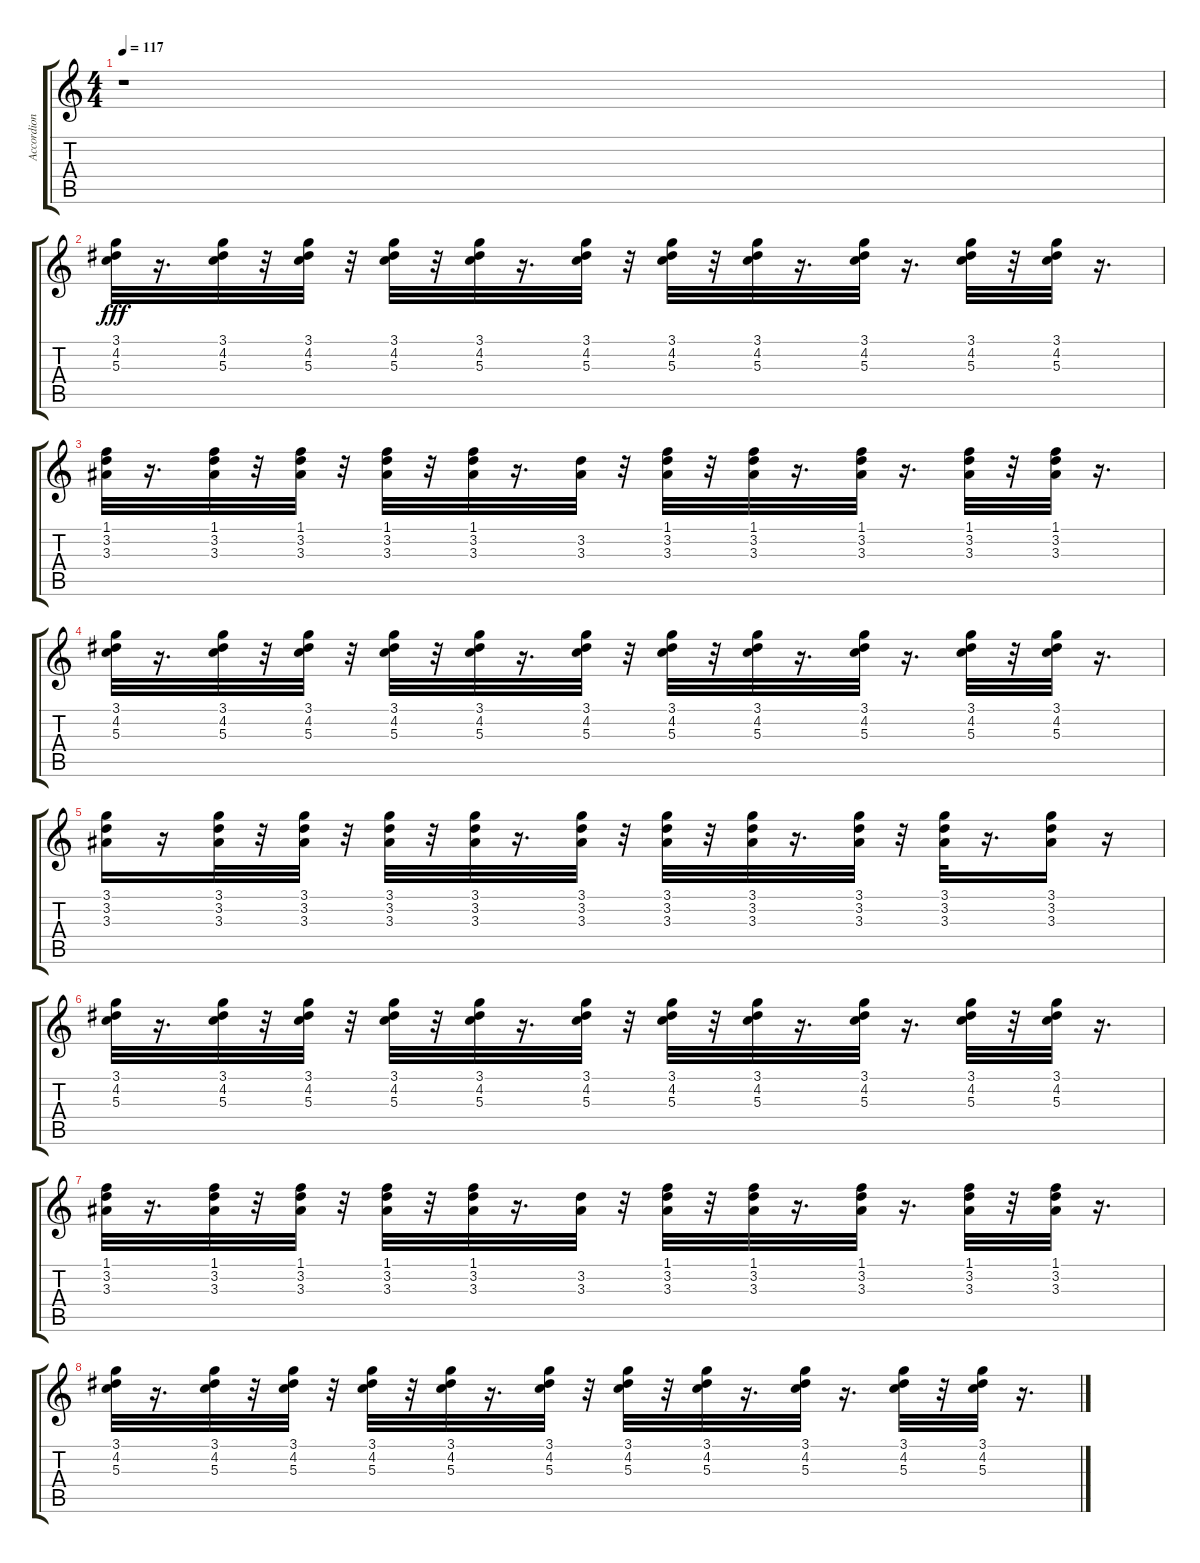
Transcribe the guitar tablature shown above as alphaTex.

\track ("Accordion" "Accordion") {instrument electricguitarmuted}
\staff {score tabs}
\tuning (E4 B3 G3 D3 A2 E2) {hide}
\ts (4 4)
\tempo 117
\clef g2
\ks c
r.1{dy fff} |
(3.1 4.2 5.3).32 r.16{d} (3.1 4.2 5.3).32 r.32 (3.1 4.2 5.3).32 r.32 (3.1 4.2 5.3).32 r.32 (3.1 4.2 5.3).32 r.16{d} (3.1 4.2 5.3).32 r.32 (3.1 4.2 5.3).32 r.32 (3.1 4.2 5.3).32 r.16{d} (3.1 4.2 5.3).32 r.16{d} (3.1 4.2 5.3).32 r.32 (3.1 4.2 5.3).32 r.16{d} |
(1.1 3.2 3.3).32 r.16{d} (1.1 3.2 3.3).32 r.32 (1.1 3.2 3.3).32 r.32 (1.1 3.2 3.3).32 r.32 (1.1 3.2 3.3).32 r.16{d} (3.2 3.3).32 r.32 (1.1 3.2 3.3).32 r.32 (1.1 3.2 3.3).32 r.16{d} (1.1 3.2 3.3).32 r.16{d} (1.1 3.2 3.3).32 r.32 (1.1 3.2 3.3).32 r.16{d} |
(3.1 4.2 5.3).32 r.16{d} (3.1 4.2 5.3).32 r.32 (3.1 4.2 5.3).32 r.32 (3.1 4.2 5.3).32 r.32 (3.1 4.2 5.3).32 r.16{d} (3.1 4.2 5.3).32 r.32 (3.1 4.2 5.3).32 r.32 (3.1 4.2 5.3).32 r.16{d} (3.1 4.2 5.3).32 r.16{d} (3.1 4.2 5.3).32 r.32 (3.1 4.2 5.3).32 r.16{d} |
(3.1 3.2 3.3).16 r.16 (3.1 3.2 3.3).32 r.32 (3.1 3.2 3.3).32 r.32 (3.1 3.2 3.3).32 r.32 (3.1 3.2 3.3).32 r.16{d} (3.1 3.2 3.3).32 r.32 (3.1 3.2 3.3).32 r.32 (3.1 3.2 3.3).32 r.16{d} (3.1 3.2 3.3).32 r.32 (3.1 3.2 3.3).32 r.16{d} (3.1 3.2 3.3).16 r.16 |
(3.1 4.2 5.3).32 r.16{d} (3.1 4.2 5.3).32 r.32 (3.1 4.2 5.3).32 r.32 (3.1 4.2 5.3).32 r.32 (3.1 4.2 5.3).32 r.16{d} (3.1 4.2 5.3).32 r.32 (3.1 4.2 5.3).32 r.32 (3.1 4.2 5.3).32 r.16{d} (3.1 4.2 5.3).32 r.16{d} (3.1 4.2 5.3).32 r.32 (3.1 4.2 5.3).32 r.16{d} |
(1.1 3.2 3.3).32 r.16{d} (1.1 3.2 3.3).32 r.32 (1.1 3.2 3.3).32 r.32 (1.1 3.2 3.3).32 r.32 (1.1 3.2 3.3).32 r.16{d} (3.2 3.3).32 r.32 (1.1 3.2 3.3).32 r.32 (1.1 3.2 3.3).32 r.16{d} (1.1 3.2 3.3).32 r.16{d} (1.1 3.2 3.3).32 r.32 (1.1 3.2 3.3).32 r.16{d} |
(3.1 4.2 5.3).32 r.16{d} (3.1 4.2 5.3).32 r.32 (3.1 4.2 5.3).32 r.32 (3.1 4.2 5.3).32 r.32 (3.1 4.2 5.3).32 r.16{d} (3.1 4.2 5.3).32 r.32 (3.1 4.2 5.3).32 r.32 (3.1 4.2 5.3).32 r.16{d} (3.1 4.2 5.3).32 r.16{d} (3.1 4.2 5.3).32 r.32 (3.1 4.2 5.3).32 r.16{d}
